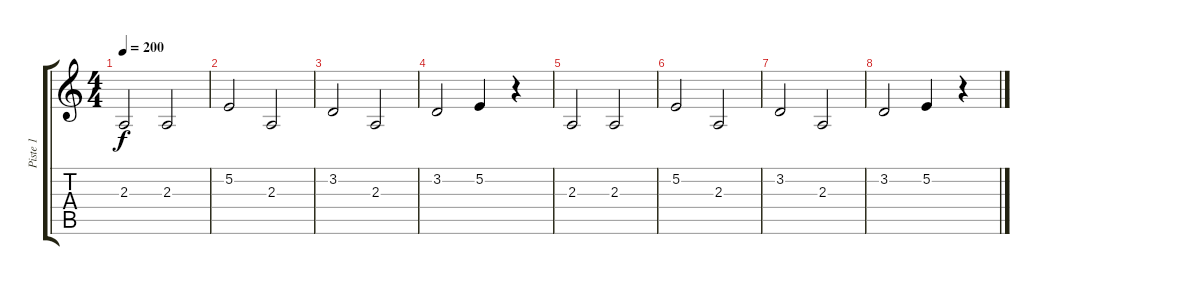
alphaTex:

\track ("Piste 1" "Piste 1") {instrument harpsichord}
\staff {score tabs}
\tuning (E4 B3 G3 D3 A2 E2) {hide}
\ts (4 4)
\tempo 200
\clef g2
\ks c
2.3.2{dy f} 2.3.2 |
5.2.2 2.3.2 |
3.2.2 2.3.2 |
3.2.2 5.2.4 r.4 |
2.3.2 2.3.2 |
5.2.2 2.3.2 |
3.2.2 2.3.2 |
3.2.2 5.2.4 r.4
